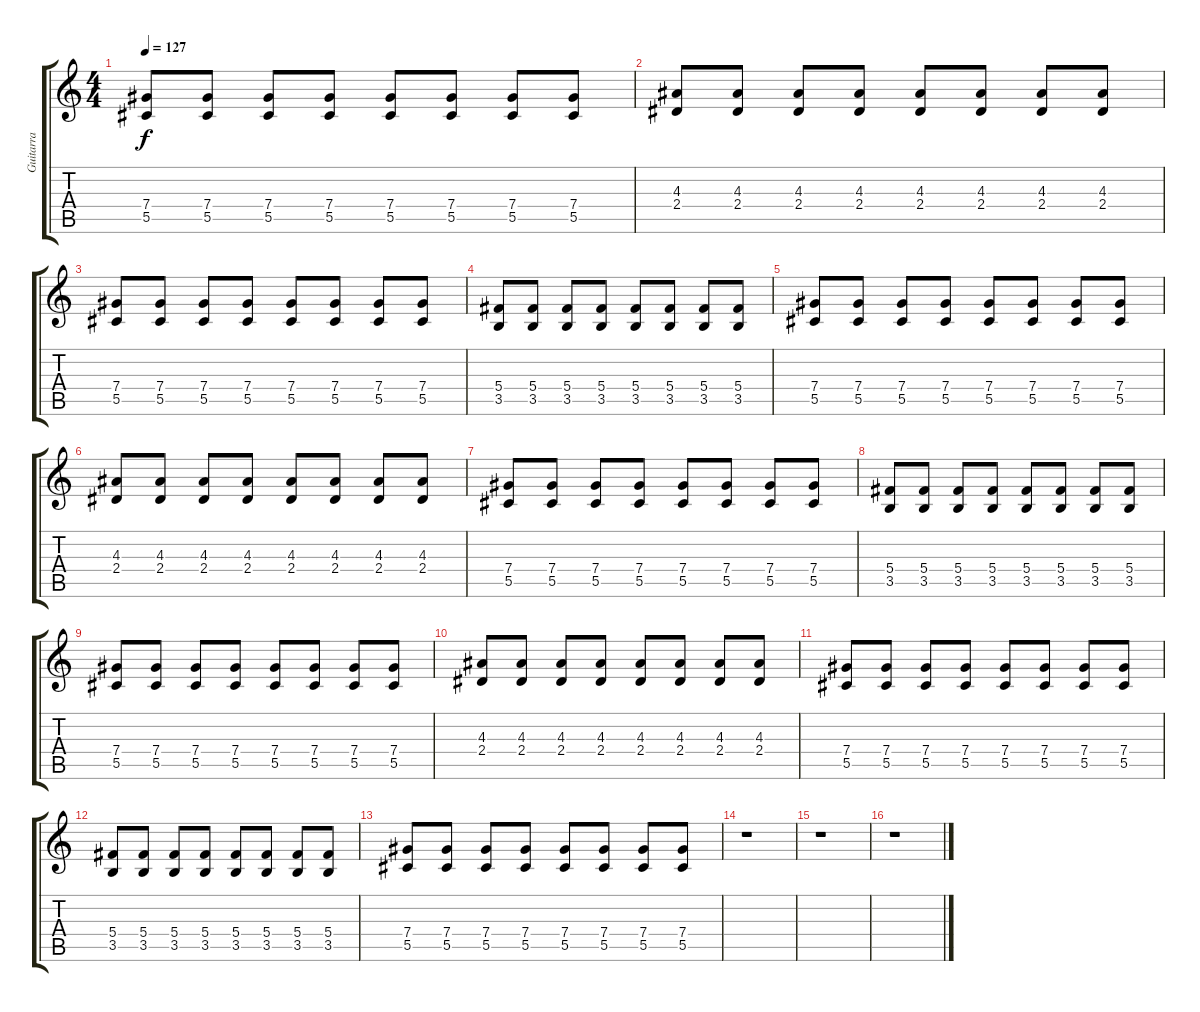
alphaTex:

\track ("Guitarra" "Guitarra") {instrument distortionguitar}
\staff {score tabs}
\tuning (Eb4 Bb3 Gb3 Db3 Ab2 Eb2) {hide}
\ts (4 4)
\tempo 127
\clef g2
\ks c
(7.4 5.5).8{dy f} (7.4 5.5).8 (7.4 5.5).8 (7.4 5.5).8 (7.4 5.5).8 (7.4 5.5).8 (7.4 5.5).8 (7.4 5.5).8 |
(4.3 2.4).8 (4.3 2.4).8 (4.3 2.4).8 (4.3 2.4).8 (4.3 2.4).8 (4.3 2.4).8 (4.3 2.4).8 (4.3 2.4).8 |
(7.4 5.5).8 (7.4 5.5).8 (7.4 5.5).8 (7.4 5.5).8 (7.4 5.5).8 (7.4 5.5).8 (7.4 5.5).8 (7.4 5.5).8 |
(5.4 3.5).8 (5.4 3.5).8 (5.4 3.5).8 (5.4 3.5).8 (5.4 3.5).8 (5.4 3.5).8 (5.4 3.5).8 (5.4 3.5).8 |
(7.4 5.5).8 (7.4 5.5).8 (7.4 5.5).8 (7.4 5.5).8 (7.4 5.5).8 (7.4 5.5).8 (7.4 5.5).8 (7.4 5.5).8 |
(4.3 2.4).8 (4.3 2.4).8 (4.3 2.4).8 (4.3 2.4).8 (4.3 2.4).8 (4.3 2.4).8 (4.3 2.4).8 (4.3 2.4).8 |
(7.4 5.5).8 (7.4 5.5).8 (7.4 5.5).8 (7.4 5.5).8 (7.4 5.5).8 (7.4 5.5).8 (7.4 5.5).8 (7.4 5.5).8 |
(5.4 3.5).8 (5.4 3.5).8 (5.4 3.5).8 (5.4 3.5).8 (5.4 3.5).8 (5.4 3.5).8 (5.4 3.5).8 (5.4 3.5).8 |
(7.4 5.5).8 (7.4 5.5).8 (7.4 5.5).8 (7.4 5.5).8 (7.4 5.5).8 (7.4 5.5).8 (7.4 5.5).8 (7.4 5.5).8 |
(4.3 2.4).8 (4.3 2.4).8 (4.3 2.4).8 (4.3 2.4).8 (4.3 2.4).8 (4.3 2.4).8 (4.3 2.4).8 (4.3 2.4).8 |
(7.4 5.5).8 (7.4 5.5).8 (7.4 5.5).8 (7.4 5.5).8 (7.4 5.5).8 (7.4 5.5).8 (7.4 5.5).8 (7.4 5.5).8 |
(5.4 3.5).8 (5.4 3.5).8 (5.4 3.5).8 (5.4 3.5).8 (5.4 3.5).8 (5.4 3.5).8 (5.4 3.5).8 (5.4 3.5).8 |
(7.4 5.5).8 (7.4 5.5).8 (7.4 5.5).8 (7.4 5.5).8 (7.4 5.5).8 (7.4 5.5).8 (7.4 5.5).8 (7.4 5.5).8 |
r.1 |
r.1 |
r.1
